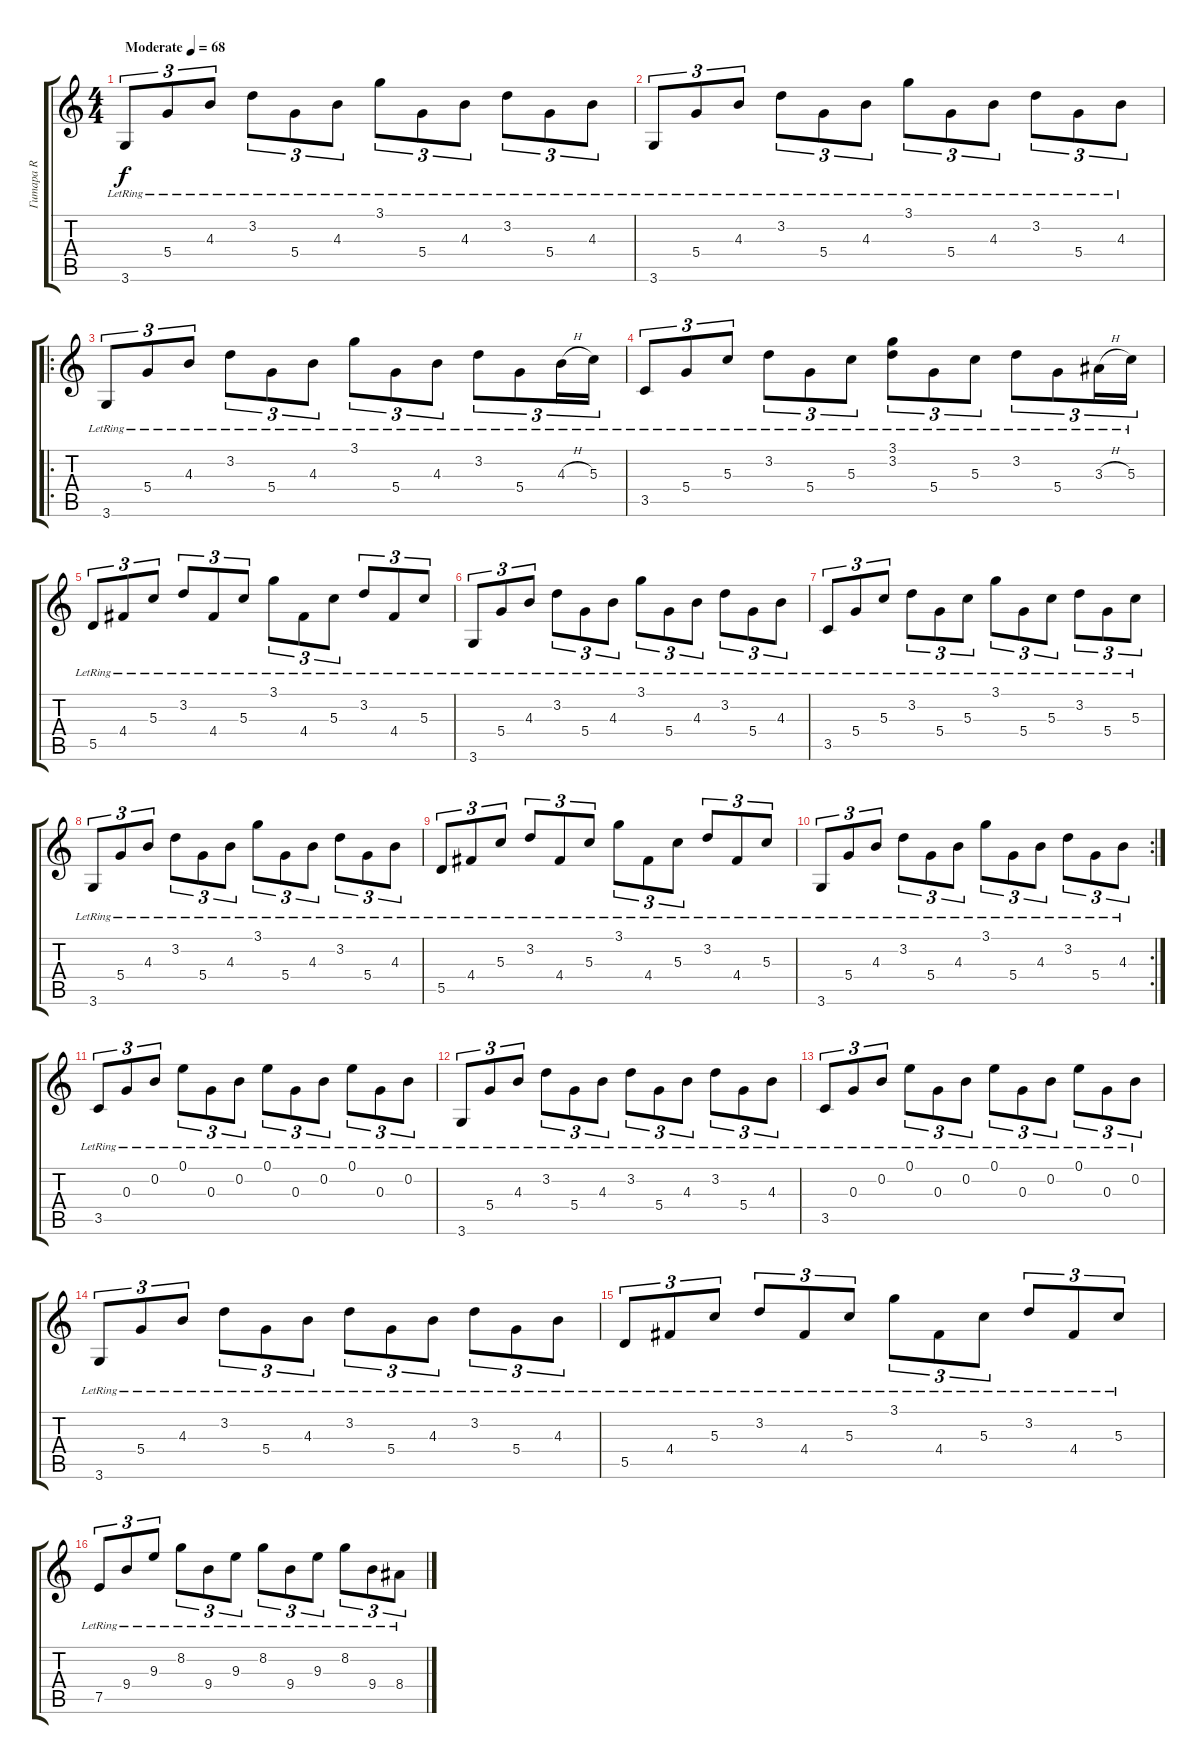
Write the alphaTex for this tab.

\track ("Гитара R" "Гитара R") {instrument acousticguitarsteel}
\staff {score tabs}
\tuning (E4 B3 G3 D3 A2 E2) {hide}
\ts (4 4)
\tempo (68 "Moderate")
\clef g2
\ks c
3.6{lr}.8{tu (3 2) dy f instrument acousticguitarsteel} 5.4{lr}.8{tu (3 2)} 4.3{lr}.8{tu (3 2)} 3.2{lr}.8{tu (3 2)} 5.4{lr}.8{tu (3 2)} 4.3{lr}.8{tu (3 2)} 3.1{lr}.8{tu (3 2)} 5.4{lr}.8{tu (3 2)} 4.3{lr}.8{tu (3 2)} 3.2{lr}.8{tu (3 2)} 5.4{lr}.8{tu (3 2)} 4.3{lr}.8{tu (3 2)} |
3.6{lr}.8{tu (3 2)} 5.4{lr}.8{tu (3 2)} 4.3{lr}.8{tu (3 2)} 3.2{lr}.8{tu (3 2)} 5.4{lr}.8{tu (3 2)} 4.3{lr}.8{tu (3 2)} 3.1{lr}.8{tu (3 2)} 5.4{lr}.8{tu (3 2)} 4.3{lr}.8{tu (3 2)} 3.2{lr}.8{tu (3 2)} 5.4{lr}.8{tu (3 2)} 4.3{lr}.8{tu (3 2)} |
\ro
3.6{lr}.8{tu (3 2)} 5.4{lr}.8{tu (3 2)} 4.3{lr}.8{tu (3 2)} 3.2{lr}.8{tu (3 2)} 5.4{lr}.8{tu (3 2)} 4.3{lr}.8{tu (3 2)} 3.1{lr}.8{tu (3 2)} 5.4{lr}.8{tu (3 2)} 4.3{lr}.8{tu (3 2)} 3.2{lr}.8{tu (3 2)} 5.4{lr}.8{tu (3 2)} 4.3{h lr}.16{tu (3 2)} 5.3{lr}.16{tu (3 2)} |
3.5{lr}.8{tu (3 2)} 5.4{lr}.8{tu (3 2)} 5.3{lr}.8{tu (3 2)} 3.2{lr}.8{tu (3 2)} 5.4{lr}.8{tu (3 2)} 5.3{lr}.8{tu (3 2)} (3.1{lr} 3.2{lr}).8{tu (3 2)} 5.4{lr}.8{tu (3 2)} 5.3{lr}.8{tu (3 2)} 3.2{lr}.8{tu (3 2)} 5.4{lr}.8{tu (3 2)} 3.3{h lr}.16{tu (3 2)} 5.3{lr}.16{tu (3 2)} |
5.5{lr}.8{tu (3 2)} 4.4{lr}.8{tu (3 2)} 5.3{lr}.8{tu (3 2)} 3.2{lr}.8{tu (3 2)} 4.4{lr}.8{tu (3 2)} 5.3{lr}.8{tu (3 2)} 3.1{lr}.8{tu (3 2)} 4.4{lr}.8{tu (3 2)} 5.3{lr}.8{tu (3 2)} 3.2{lr}.8{tu (3 2)} 4.4{lr}.8{tu (3 2)} 5.3{lr}.8{tu (3 2)} |
3.6{lr}.8{tu (3 2)} 5.4{lr}.8{tu (3 2)} 4.3{lr}.8{tu (3 2)} 3.2{lr}.8{tu (3 2)} 5.4{lr}.8{tu (3 2)} 4.3{lr}.8{tu (3 2)} 3.1{lr}.8{tu (3 2)} 5.4{lr}.8{tu (3 2)} 4.3{lr}.8{tu (3 2)} 3.2{lr}.8{tu (3 2)} 5.4{lr}.8{tu (3 2)} 4.3{lr}.8{tu (3 2)} |
3.5{lr}.8{tu (3 2)} 5.4{lr}.8{tu (3 2)} 5.3{lr}.8{tu (3 2)} 3.2{lr}.8{tu (3 2)} 5.4{lr}.8{tu (3 2)} 5.3{lr}.8{tu (3 2)} 3.1{lr}.8{tu (3 2)} 5.4{lr}.8{tu (3 2)} 5.3{lr}.8{tu (3 2)} 3.2{lr}.8{tu (3 2)} 5.4{lr}.8{tu (3 2)} 5.3{lr}.8{tu (3 2)} |
3.6{lr}.8{tu (3 2)} 5.4{lr}.8{tu (3 2)} 4.3{lr}.8{tu (3 2)} 3.2{lr}.8{tu (3 2)} 5.4{lr}.8{tu (3 2)} 4.3{lr}.8{tu (3 2)} 3.1{lr}.8{tu (3 2)} 5.4{lr}.8{tu (3 2)} 4.3{lr}.8{tu (3 2)} 3.2{lr}.8{tu (3 2)} 5.4{lr}.8{tu (3 2)} 4.3{lr}.8{tu (3 2)} |
5.5{lr}.8{tu (3 2)} 4.4{lr}.8{tu (3 2)} 5.3{lr}.8{tu (3 2)} 3.2{lr}.8{tu (3 2)} 4.4{lr}.8{tu (3 2)} 5.3{lr}.8{tu (3 2)} 3.1{lr}.8{tu (3 2)} 4.4{lr}.8{tu (3 2)} 5.3{lr}.8{tu (3 2)} 3.2{lr}.8{tu (3 2)} 4.4{lr}.8{tu (3 2)} 5.3{lr}.8{tu (3 2)} |
\rc 2
3.6{lr}.8{tu (3 2)} 5.4{lr}.8{tu (3 2)} 4.3{lr}.8{tu (3 2)} 3.2{lr}.8{tu (3 2)} 5.4{lr}.8{tu (3 2)} 4.3{lr}.8{tu (3 2)} 3.1{lr}.8{tu (3 2)} 5.4{lr}.8{tu (3 2)} 4.3{lr}.8{tu (3 2)} 3.2{lr}.8{tu (3 2)} 5.4{lr}.8{tu (3 2)} 4.3{lr}.8{tu (3 2)} |
3.5{lr}.8{tu (3 2)} 0.3{lr}.8{tu (3 2)} 0.2{lr}.8{tu (3 2)} 0.1{lr}.8{tu (3 2)} 0.3{lr}.8{tu (3 2)} 0.2{lr}.8{tu (3 2)} 0.1{lr}.8{tu (3 2)} 0.3{lr}.8{tu (3 2)} 0.2{lr}.8{tu (3 2)} 0.1{lr}.8{tu (3 2)} 0.3{lr}.8{tu (3 2)} 0.2{lr}.8{tu (3 2)} |
3.6{lr}.8{tu (3 2)} 5.4{lr}.8{tu (3 2)} 4.3{lr}.8{tu (3 2)} 3.2{lr}.8{tu (3 2)} 5.4{lr}.8{tu (3 2)} 4.3{lr}.8{tu (3 2)} 3.2{lr}.8{tu (3 2)} 5.4{lr}.8{tu (3 2)} 4.3{lr}.8{tu (3 2)} 3.2{lr}.8{tu (3 2)} 5.4{lr}.8{tu (3 2)} 4.3{lr}.8{tu (3 2)} |
3.5{lr}.8{tu (3 2)} 0.3{lr}.8{tu (3 2)} 0.2{lr}.8{tu (3 2)} 0.1{lr}.8{tu (3 2)} 0.3{lr}.8{tu (3 2)} 0.2{lr}.8{tu (3 2)} 0.1{lr}.8{tu (3 2)} 0.3{lr}.8{tu (3 2)} 0.2{lr}.8{tu (3 2)} 0.1{lr}.8{tu (3 2)} 0.3{lr}.8{tu (3 2)} 0.2{lr}.8{tu (3 2)} |
3.6{lr}.8{tu (3 2)} 5.4{lr}.8{tu (3 2)} 4.3{lr}.8{tu (3 2)} 3.2{lr}.8{tu (3 2)} 5.4{lr}.8{tu (3 2)} 4.3{lr}.8{tu (3 2)} 3.2{lr}.8{tu (3 2)} 5.4{lr}.8{tu (3 2)} 4.3{lr}.8{tu (3 2)} 3.2{lr}.8{tu (3 2)} 5.4{lr}.8{tu (3 2)} 4.3{lr}.8{tu (3 2)} |
5.5{lr}.8{tu (3 2)} 4.4{lr}.8{tu (3 2)} 5.3{lr}.8{tu (3 2)} 3.2{lr}.8{tu (3 2)} 4.4{lr}.8{tu (3 2)} 5.3{lr}.8{tu (3 2)} 3.1{lr}.8{tu (3 2)} 4.4{lr}.8{tu (3 2)} 5.3{lr}.8{tu (3 2)} 3.2{lr}.8{tu (3 2)} 4.4{lr}.8{tu (3 2)} 5.3{lr}.8{tu (3 2)} |
7.5{lr}.8{tu (3 2)} 9.4{lr}.8{tu (3 2)} 9.3{lr}.8{tu (3 2)} 8.2{lr}.8{tu (3 2)} 9.4{lr}.8{tu (3 2)} 9.3{lr}.8{tu (3 2)} 8.2{lr}.8{tu (3 2)} 9.4{lr}.8{tu (3 2)} 9.3{lr}.8{tu (3 2)} 8.2{lr}.8{tu (3 2)} 9.4{lr}.8{tu (3 2)} 8.4{lr}.8{tu (3 2)}
